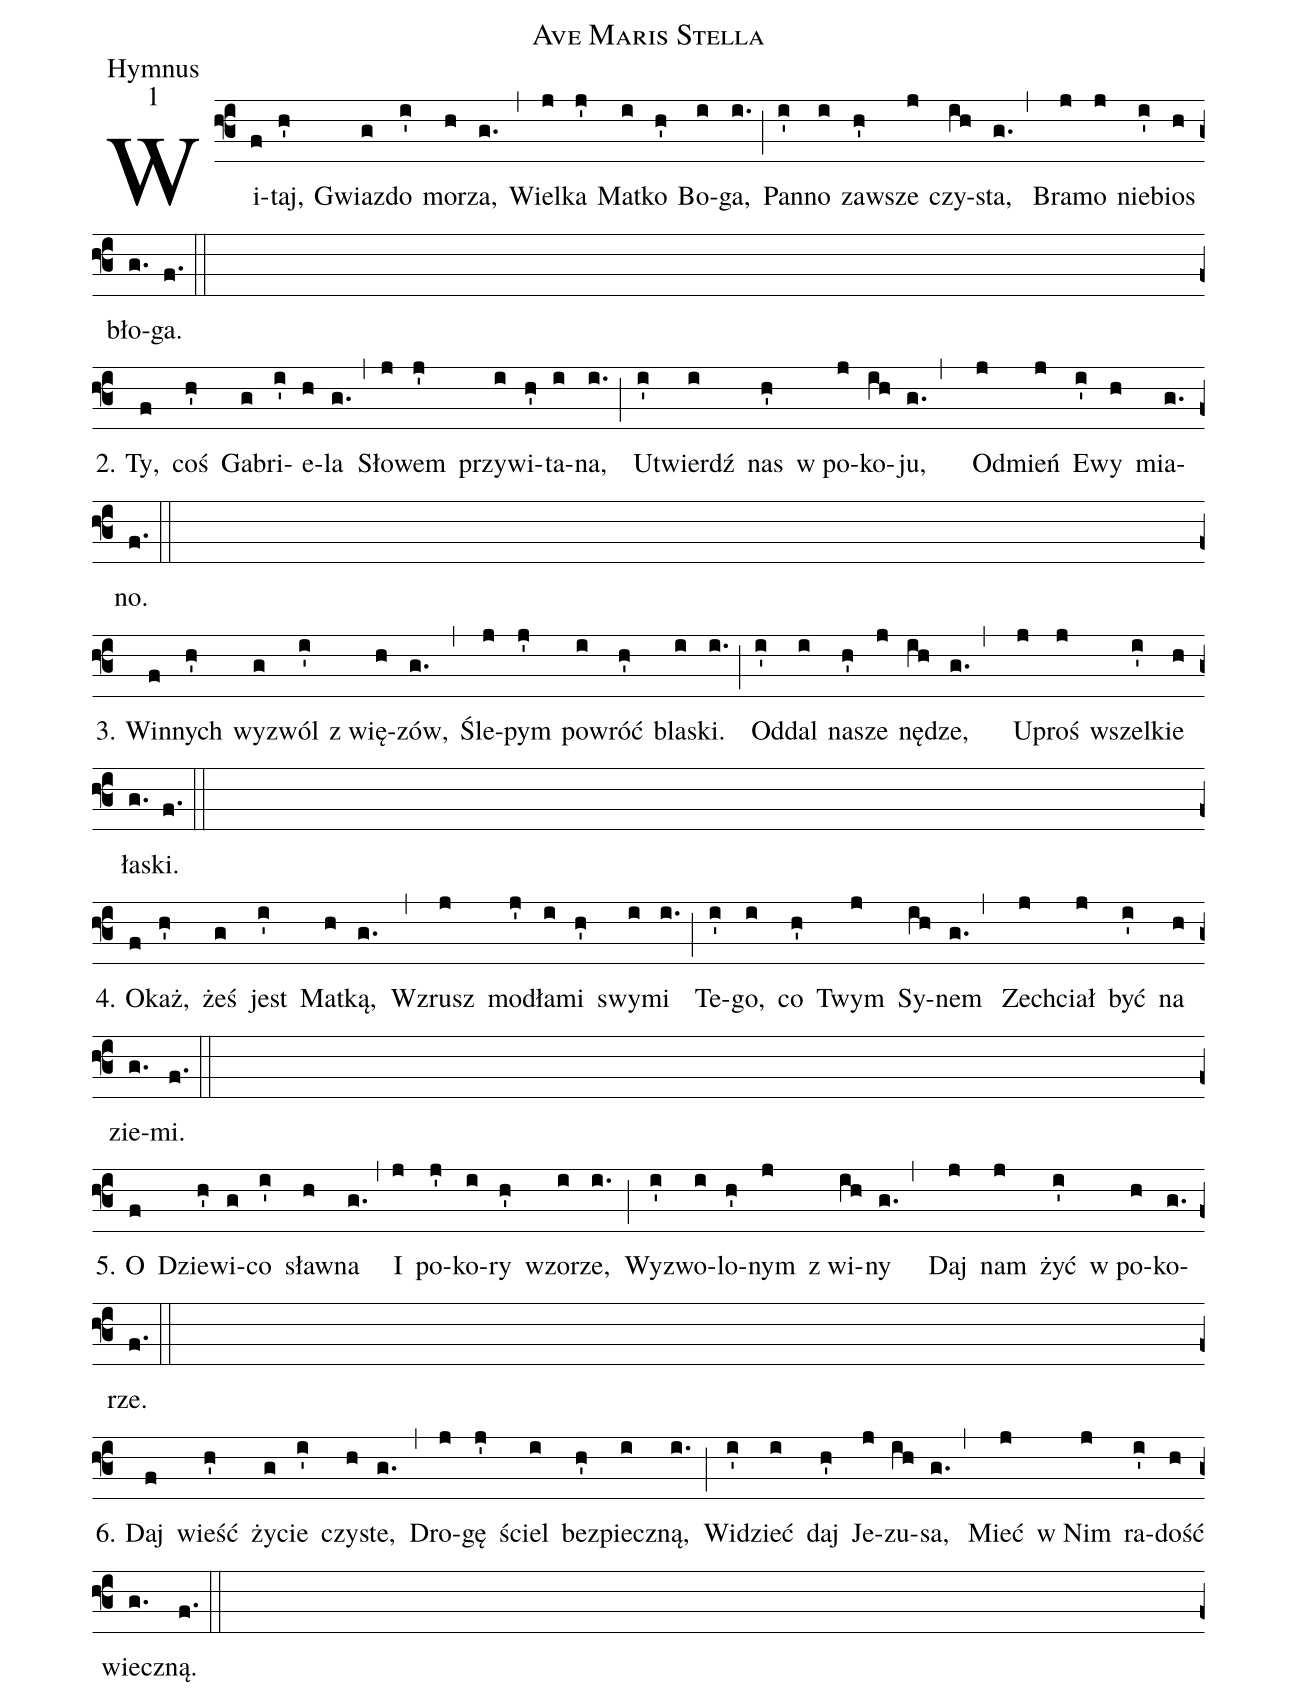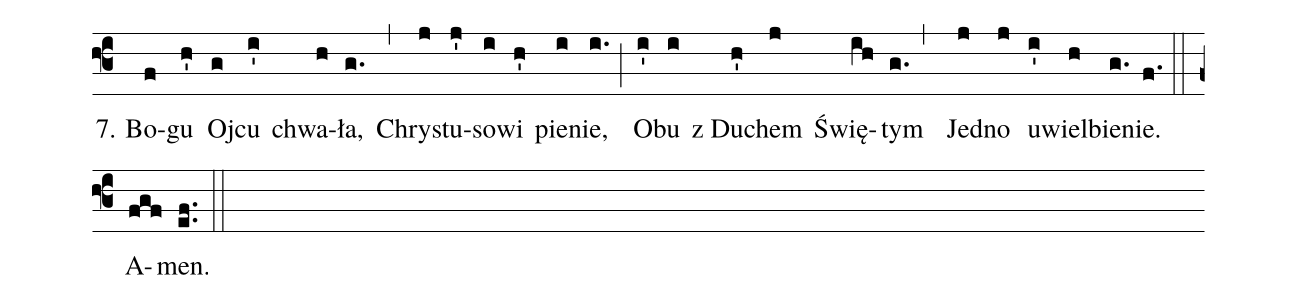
name:Ave Maris Stella;
office-part:Hymnus;
mode:1;
%%
(f3) Wi(f)taj,(h') Gwiaz(g)do(i') mo(h)rza,(g.) (,)
Wiel(j)ka(j') Mat(i)ko(h') Bo(i)ga,(i.) (;)
Pan(i')no(i) za(h')wsze(j) czy(ih)sta,(g.,)
Bra(j)mo(j) nie(i')bios(h) bło(g.)ga.(f.) (::) (Z)
2. Ty,(f) coś(h') Ga(g)bri(i')e(h)la(g.) (,)
Sło(j)wem(j') przy(i)wi(h')ta(i)na,(i.) (;)
U(i')twierdź(i) nas(h') w po(j)ko(ih)ju,(g.,)
Od(j)mień(j) E(i')wy(h) mia(g.)no.(f.) (::) (Z)

3. Win(f)nych(h') wy(g)zwól(i') z wię(h)zów,(g.) (,)
Śle(j)pym(j') po(i)wróć(h') bla(i)ski.(i.) (;)
Od(i')dal(i) na(h')sze(j) nę(ih)dze,(g.,)
U(j)proś(j) wszel(i')kie(h) ła(g.)ski.(f.) (::) (Z)

4. O(f)każ,(h') żeś(g) jest(i') Mat(h)ką,(g.) (,)
Wzrusz(j) mo(j')dła(i)mi(h') swy(i)mi(i.) (;)
Te(i')go,(i) co(h') Twym(j) Sy(ih)nem(g.,)
Ze(j)chciał(j) być(i') na(h) zie(g.)mi.(f.) (::) (Z)

5. O(f) Dzie(h')wi(g)co(i') sław(h)na(g.) (,)
I(j) po(j')ko(i)ry(h') wzo(i)rze,(i.) (;)
Wy(i')zwo(i)lo(h')nym(j) z wi(ih)ny(g.,)
Daj(j) nam(j) żyć(i') w po(h)ko(g.)rze.(f.) (::) (Z)

6. Daj(f) wieść(h') ży(g)cie(i') czy(h)ste,(g.) (,)
Dro(j)gę(j') ściel(i) bez(h')piecz(i)ną,(i.) (;)
Wi(i')dzieć(i) daj(h') Je(j)zu(ih)sa,(g.,)
Mieć(j) w Nim(j) ra(i')dość(h) wiecz(g.)ną.(f.) (::) (Z)

7. Bo(f)gu(h') Oj(g)cu(i') chwa(h)ła,(g.) (,)
Chry(j)stu(j')so(i)wi(h') pie(i)nie,(i.) (;)
O(i')bu(i) z Du(h')chem(j) Świę(ih)tym(g.,)
Jed(j)no(j) u(i')wiel(h)bie(g.)nie.(f.) (::)
A(fgf)men.(ef..) (::)
